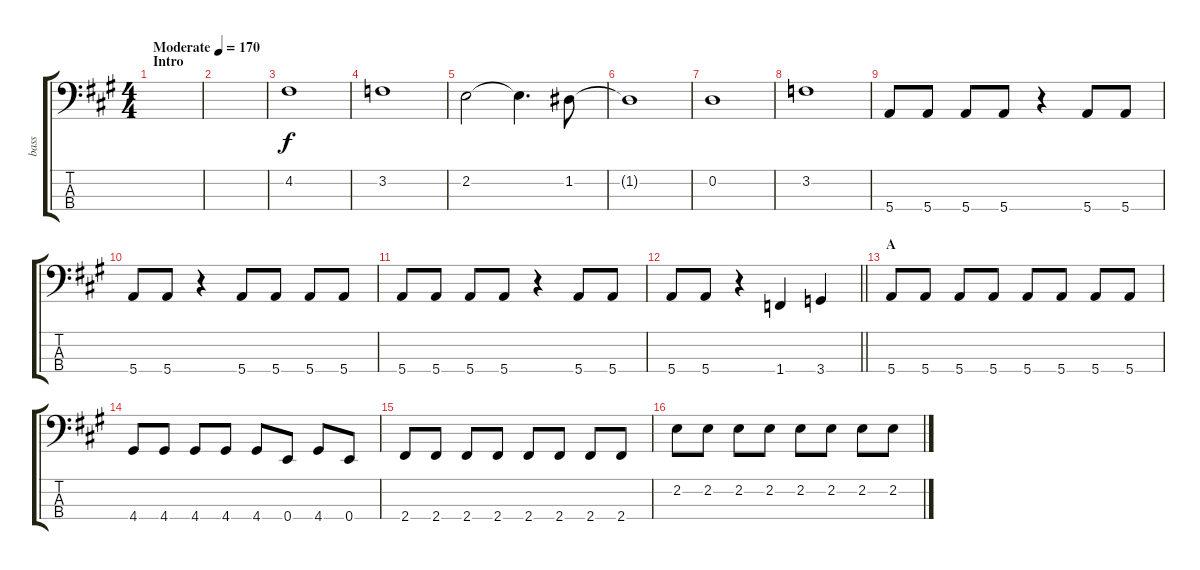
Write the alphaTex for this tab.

\track ("bass" "bass") {instrument electricbassfinger}
\staff {score tabs}
\tuning (G2 D2 A1 E1) {hide}
\ts (4 4)
\section ("" "Intro")
\tempo (170 "Moderate")
\clef f4
\ks a
|
|
4.2.1 |
3.2.1 |
2.2.2 2.2{t}.4{d} 1.2.8 |
1.2{t}.1 |
0.2.1 |
3.2.1 |
5.4.8 5.4.8 5.4.8 5.4.8 r.4 5.4.8 5.4.8 |
5.4.8 5.4.8 r.4 5.4.8 5.4.8 5.4.8 5.4.8 |
5.4.8 5.4.8 5.4.8 5.4.8 r.4 5.4.8 5.4.8 |
\barLineRight lightlight
5.4.8 5.4.8 r.4 1.4.4 3.4.4 |
\section ("" "A")
5.4.8 5.4.8 5.4.8 5.4.8 5.4.8 5.4.8 5.4.8 5.4.8 |
4.4.8 4.4.8 4.4.8 4.4.8 4.4.8 0.4.8 4.4.8 0.4.8 |
2.4.8 2.4.8 2.4.8 2.4.8 2.4.8 2.4.8 2.4.8 2.4.8 |
2.2.8 2.2.8 2.2.8 2.2.8 2.2.8 2.2.8 2.2.8 2.2.8
